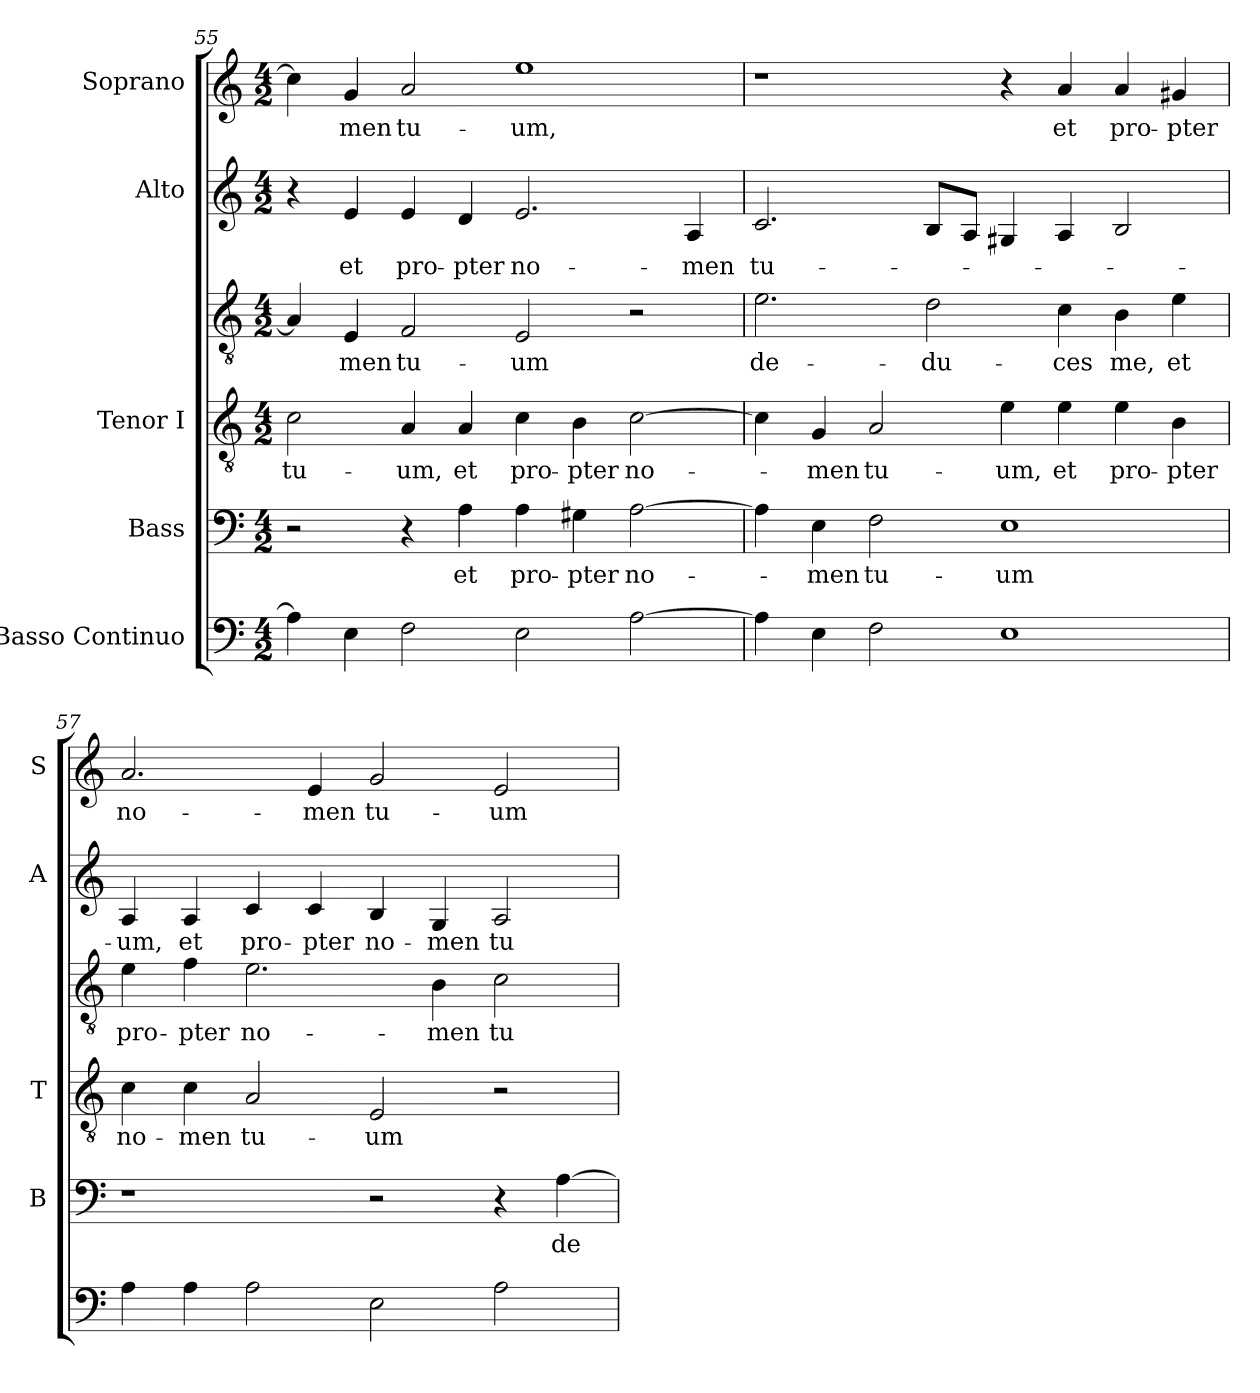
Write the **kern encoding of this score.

**kern	**kern	**text	**kern	**text	**kern	**text	**kern	**text	**kern	**text
*part5	*part4	*part4	*part3	*part3	*part3	*part3	*part2	*part2	*part1	*part1
*staff6	*staff5	*staff5	*staff4	*staff4	*staff3	*staff3	*staff2	*staff2	*staff1	*staff1
*I"Basso Continuo	*I"Bass	*	*I"Tenor I	*	*	*	*I"Alto	*	*I"Soprano	*
*	*I'B	*	*I'T	*	*	*	*I'A	*	*I'S	*
*clefF4	*clefF4	*	*clefGv2	*	*clefGv2	*	*clefG2	*	*clefG2	*
*	*ITrd7c12	*	*	*	*	*	*	*	*	*
*k[]	*k[]	*	*k[]	*	*k[]	*	*k[]	*	*k[]	*
*C:	*C:	*	*C:	*	*C:	*	*C:	*	*C:	*
*M4/2	*M4/2	*	*M4/2	*	*M4/2	*	*M4/2	*	*M4/2	*
=55	=55	=55	=55	=55	=55	=55	=55	=55	=55	=55
!	!	!	!	!LO:LY:b:color=#000000	!	!	!	!	!	!
4Ai\]	2r	.	2ci\	tu-	4Ai/]	.	4r	.	4cci\]	.
!	!	!	!	!	!	!LO:LY:b:color=#000000	!	!	!	!
!	!	!	!	!	!	!	!	!LO:LY:b:color=#000000	!	!
!	!	!	!	!	!	!	!	!	!	!LO:LY:b:color=#000000
4Ei\	.	.	.	.	4Ei/	-men	4ei/	et	4gi/	-men
!	!	!	!	!LO:LY:b:color=#000000	!	!	!	!	!	!
!	!	!	!	!	!	!LO:LY:b:color=#000000	!	!	!	!
!	!	!	!	!	!	!	!	!LO:LY:b:color=#000000	!	!
!	!	!	!	!	!	!	!	!	!	!LO:LY:b:color=#000000
2Fi\	4r	.	4Ai/	-um,	2Fi/	tu-	4ei/	pro-	2ai/	tu-
!	!	!LO:LY:b:color=#000000	!	!	!	!	!	!	!	!
!	!	!	!	!LO:LY:b:color=#000000	!	!	!	!	!	!
!	!	!	!	!	!	!	!	!LO:LY:b:color=#000000	!	!
.	4AAi\	et	4Ai/	et	.	.	4di/	-pter	.	.
!	!	!LO:LY:b:color=#000000	!	!	!	!	!	!	!	!
!	!	!	!	!LO:LY:b:color=#000000	!	!	!	!	!	!
!	!	!	!	!	!	!LO:LY:b:color=#000000	!	!	!	!
!	!	!	!	!	!	!	!	!LO:LY:b:color=#000000	!	!
!	!	!	!	!	!	!	!	!	!	!LO:LY:b:color=#000000
2Ei\	4AAi\	pro-	4ci\	pro-	2Ei/	-um	2.ei/	no-	1eei	-um,
!	!	!LO:LY:b:color=#000000	!	!	!	!	!	!	!	!
!	!	!	!	!LO:LY:b:color=#000000	!	!	!	!	!	!
.	4GG#Xi\	-pter	4Bi\	-pter	.	.	.	.	.	.
!	!	!LO:LY:b:color=#000000	!	!	!	!	!	!	!	!
!	!	!	!	!LO:LY:b:color=#000000	!	!	!	!	!	!
[>2Ai\	[>2AAi\	no-	[>2ci\	no-	2r	.	.	.	.	.
!	!	!	!	!	!	!	!	!LO:LY:b:color=#000000	!	!
.	.	.	.	.	.	.	4Ai/	-men	.	.
=56	=56	=56	=56	=56	=56	=56	=56	=56	=56	=56
!	!	!	!	!	!	!LO:LY:b:color=#000000	!	!	!	!
!	!	!	!	!	!	!	!	!LO:LY:b:color=#000000	!	!
4Ai\]	4AAi\]	.	4ci\]	.	2.ei\	de-	2.ci/	tu-	1r	.
!	!	!LO:LY:b:color=#000000	!	!	!	!	!	!	!	!
!	!	!	!	!LO:LY:b:color=#000000	!	!	!	!	!	!
4Ei\	4EEi\	-men	4Gi/	-men	.	.	.	.	.	.
!	!	!LO:LY:b:color=#000000	!	!	!	!	!	!	!	!
!	!	!	!	!LO:LY:b:color=#000000	!	!	!	!	!	!
2Fi\	2FFi\	tu-	2Ai/	tu-	.	.	.	.	.	.
!	!	!	!	!	!	!LO:LY:b:color=#000000	!	!	!	!
.	.	.	.	.	2di\	-du-	8Bi/L	.	.	.
.	.	.	.	.	.	.	8Ai/J	.	.	.
!	!	!LO:LY:b:color=#000000	!	!	!	!	!	!	!	!
!	!	!	!	!LO:LY:b:color=#000000	!	!	!	!	!	!
1Ei	1EEi	-um	4ei\	-um,	.	.	4G#Xi/	.	4r	.
!	!	!	!	!LO:LY:b:color=#000000	!	!	!	!	!	!
!	!	!	!	!	!	!LO:LY:b:color=#000000	!	!	!	!
!	!	!	!	!	!	!	!	!	!	!LO:LY:b:color=#000000
.	.	.	4ei\	et	4ci\	-ces	4Ai/	.	4ai/	et
!	!	!	!	!LO:LY:b:color=#000000	!	!	!	!	!	!
!	!	!	!	!	!	!LO:LY:b:color=#000000	!	!	!	!
!	!	!	!	!	!	!	!	!	!	!LO:LY:b:color=#000000
.	.	.	4ei\	pro-	4Bi\	me,	2Bi/	.	4ai/	pro-
!	!	!	!	!LO:LY:b:color=#000000	!	!	!	!	!	!
!	!	!	!	!	!	!LO:LY:b:color=#000000	!	!	!	!
!	!	!	!	!	!	!	!	!	!	!LO:LY:b:color=#000000
.	.	.	4Bi\	-pter	4ei\	et	.	.	4g#Xi/	-pter
!!LO:LB:g=z
=57	=57	=57	=57	=57	=57	=57	=57	=57	=57	=57
!	!	!	!	!LO:LY:b:color=#000000	!	!	!	!	!	!
!	!	!	!	!	!	!LO:LY:b:color=#000000	!	!	!	!
!	!	!	!	!	!	!	!	!LO:LY:b:color=#000000	!	!
!	!	!	!	!	!	!	!	!	!	!LO:LY:b:color=#000000
4Ai\	1r	.	4ci\	no-	4ei\	pro-	4Ai/	-um,	2.ai/	no-
!	!	!	!	!LO:LY:b:color=#000000	!	!	!	!	!	!
!	!	!	!	!	!	!LO:LY:b:color=#000000	!	!	!	!
!	!	!	!	!	!	!	!	!LO:LY:b:color=#000000	!	!
4Ai\	.	.	4ci\	-men	4fi\	-pter	4Ai/	et	.	.
!	!	!	!	!LO:LY:b:color=#000000	!	!	!	!	!	!
!	!	!	!	!	!	!LO:LY:b:color=#000000	!	!	!	!
!	!	!	!	!	!	!	!	!LO:LY:b:color=#000000	!	!
2Ai\	.	.	2Ai/	tu-	2.ei\	no-	4ci/	pro-	.	.
!	!	!	!	!	!	!	!	!LO:LY:b:color=#000000	!	!
!	!	!	!	!	!	!	!	!	!	!LO:LY:b:color=#000000
.	.	.	.	.	.	.	4ci/	-pter	4ei/	-men
!	!	!	!	!LO:LY:b:color=#000000	!	!	!	!	!	!
!	!	!	!	!	!	!	!	!LO:LY:b:color=#000000	!	!
!	!	!	!	!	!	!	!	!	!	!LO:LY:b:color=#000000
2Ei\	2r	.	2Ei/	-um	.	.	4Bi/	no-	2gi/	tu-
!	!	!	!	!	!	!LO:LY:b:color=#000000	!	!	!	!
!	!	!	!	!	!	!	!	!LO:LY:b:color=#000000	!	!
.	.	.	.	.	4Bi\	-men	4Gi/	-men	.	.
!	!	!	!	!	!	!LO:LY:b:color=#000000	!	!	!	!
!	!	!	!	!	!	!	!	!LO:LY:b:color=#000000	!	!
!	!	!	!	!	!	!	!	!	!	!LO:LY:b:color=#000000
2Ai\	4r	.	2r	.	2ci\	tu-	2Ai/	tu-	2ei/	-um
!	!	!LO:LY:b:color=#000000	!	!	!	!	!	!	!	!
.	[>4AAi\	de-	.	.	.	.	.	.	.	.
=	=	=	=	=	=	=	=	=	=	=
*-	*-	*-	*-	*-	*-	*-	*-	*-	*-	*-
